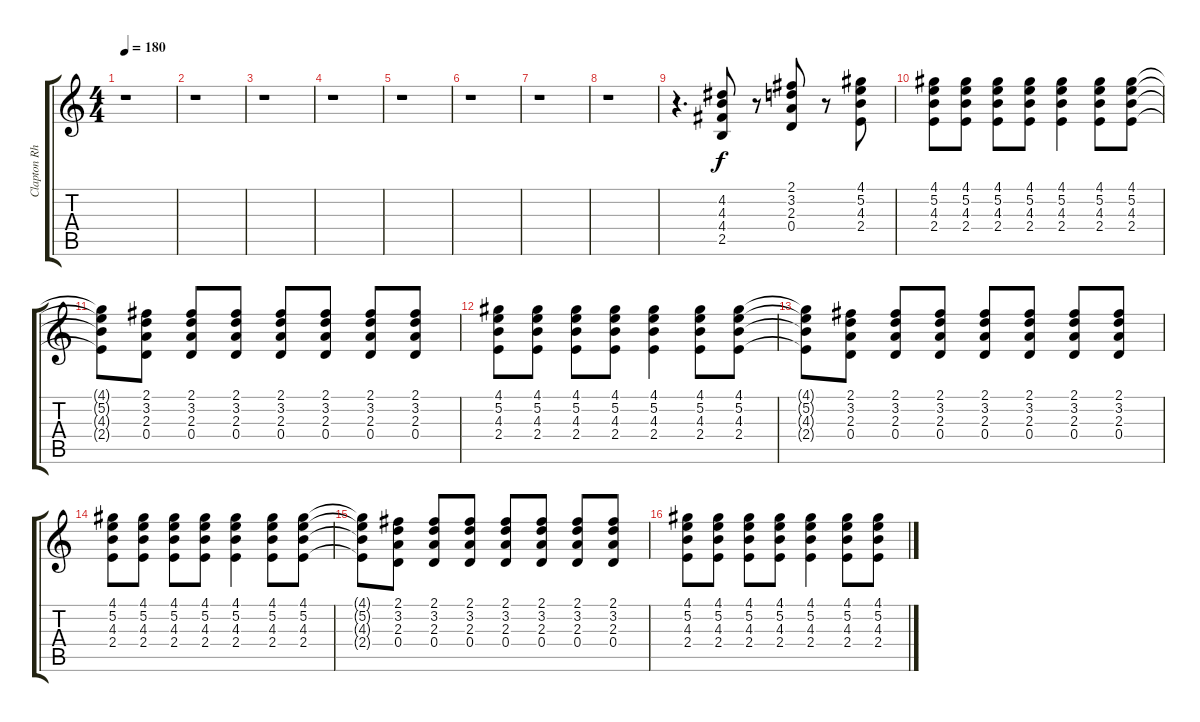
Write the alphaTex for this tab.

\track ("Clapton Rhythm" "Clapton Rh") {instrument overdrivenguitar}
\staff {score tabs}
\tuning (E4 B3 G3 D3 A2 E2) {hide}
\ts (4 4)
\tempo 180
\clef g2
\ks c
r.1{dy f} |
r.1 |
r.1 |
r.1 |
r.1 |
r.1 |
r.1 |
r.1 |
r.4{d} (4.2 4.3 4.4 2.5).8 r.8 (2.1 3.2 2.3 0.4).8 r.8 (4.1 5.2 4.3 2.4).8 |
(4.1 5.2 4.3 2.4).8 (4.1 5.2 4.3 2.4).8 (4.1 5.2 4.3 2.4).8 (4.1 5.2 4.3 2.4).8 (4.1 5.2 4.3 2.4).4 (4.1 5.2 4.3 2.4).8 (4.1 5.2 4.3 2.4).8 |
(4.1{t} 5.2{t} 4.3{t} 2.4{t}).8 (2.1 3.2 2.3 0.4).8 (2.1 3.2 2.3 0.4).8 (2.1 3.2 2.3 0.4).8 (2.1 3.2 2.3 0.4).8 (2.1 3.2 2.3 0.4).8 (2.1 3.2 2.3 0.4).8 (2.1 3.2 2.3 0.4).8 |
(4.1 5.2 4.3 2.4).8 (4.1 5.2 4.3 2.4).8 (4.1 5.2 4.3 2.4).8 (4.1 5.2 4.3 2.4).8 (4.1 5.2 4.3 2.4).4 (4.1 5.2 4.3 2.4).8 (4.1 5.2 4.3 2.4).8 |
(4.1{t} 5.2{t} 4.3{t} 2.4{t}).8 (2.1 3.2 2.3 0.4).8 (2.1 3.2 2.3 0.4).8 (2.1 3.2 2.3 0.4).8 (2.1 3.2 2.3 0.4).8 (2.1 3.2 2.3 0.4).8 (2.1 3.2 2.3 0.4).8 (2.1 3.2 2.3 0.4).8 |
(4.1 5.2 4.3 2.4).8 (4.1 5.2 4.3 2.4).8 (4.1 5.2 4.3 2.4).8 (4.1 5.2 4.3 2.4).8 (4.1 5.2 4.3 2.4).4 (4.1 5.2 4.3 2.4).8 (4.1 5.2 4.3 2.4).8 |
(4.1{t} 5.2{t} 4.3{t} 2.4{t}).8 (2.1 3.2 2.3 0.4).8 (2.1 3.2 2.3 0.4).8 (2.1 3.2 2.3 0.4).8 (2.1 3.2 2.3 0.4).8 (2.1 3.2 2.3 0.4).8 (2.1 3.2 2.3 0.4).8 (2.1 3.2 2.3 0.4).8 |
(4.1 5.2 4.3 2.4).8 (4.1 5.2 4.3 2.4).8 (4.1 5.2 4.3 2.4).8 (4.1 5.2 4.3 2.4).8 (4.1 5.2 4.3 2.4).4 (4.1 5.2 4.3 2.4).8 (4.1 5.2 4.3 2.4).8
